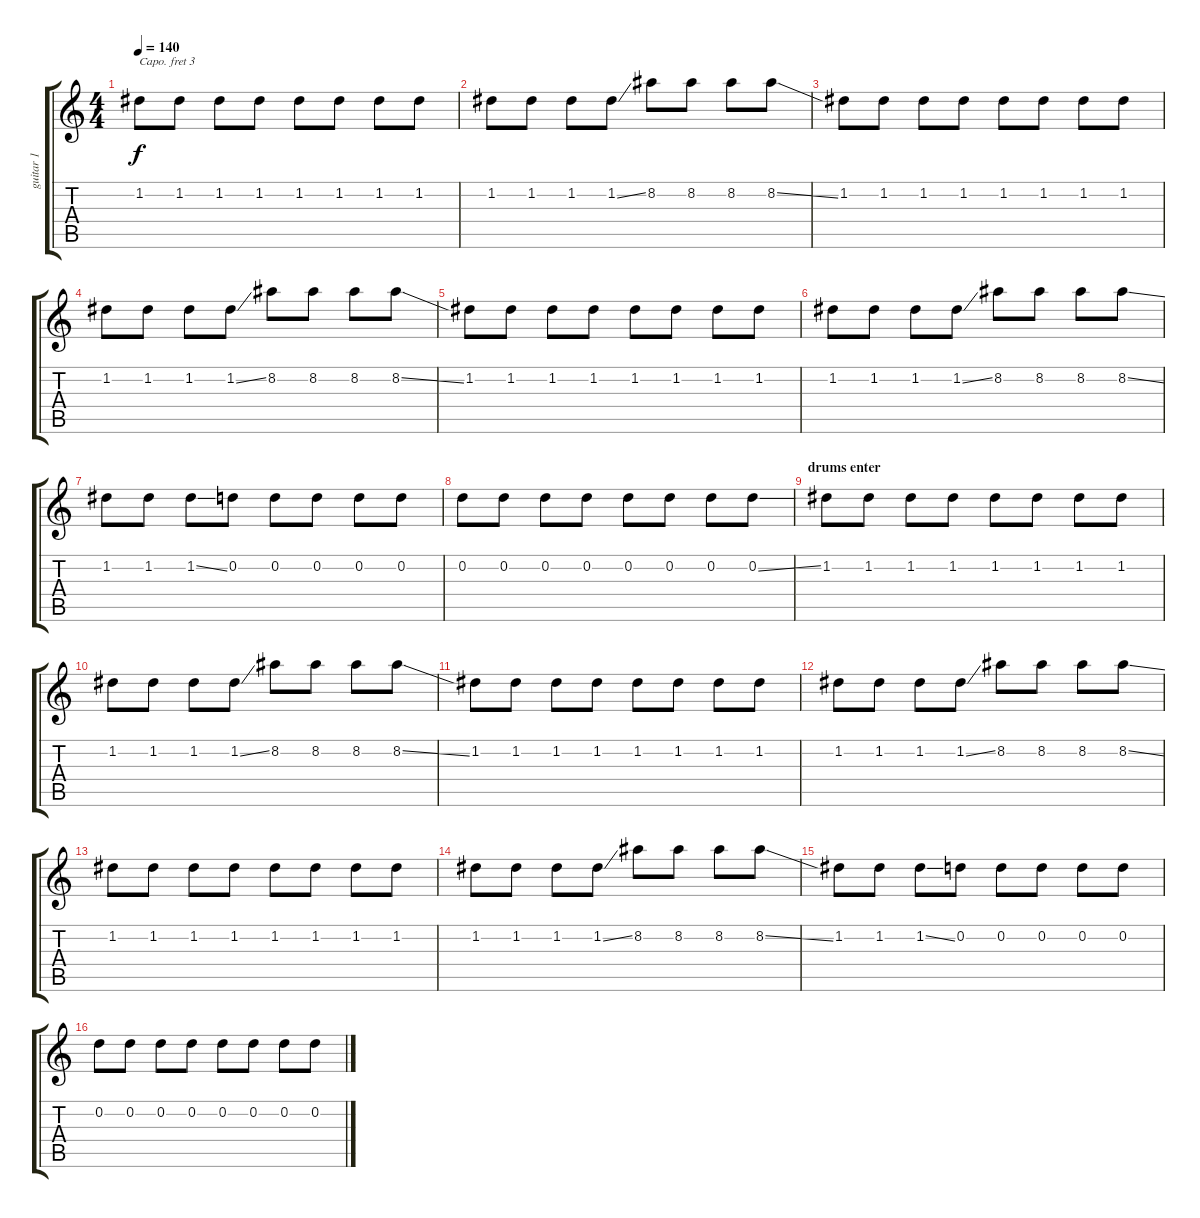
\track ("guitar 1" "guitar 1") {instrument acousticguitarnylon}
\staff {score tabs}
\capo 3
\tuning (E4 B3 G3 D3 A2 E2) {hide}
\ts (4 4)
\tempo 140
\clef g2
\ks c
1.2.8{dy f} 1.2.8 1.2.8 1.2.8 1.2.8 1.2.8 1.2.8 1.2.8 |
1.2.8 1.2.8 1.2.8 1.2{ss}.8 8.2.8 8.2.8 8.2.8 8.2{ss}.8 |
1.2.8 1.2.8 1.2.8 1.2.8 1.2.8 1.2.8 1.2.8 1.2.8 |
1.2.8 1.2.8 1.2.8 1.2{ss}.8 8.2.8 8.2.8 8.2.8 8.2{ss}.8 |
1.2.8 1.2.8 1.2.8 1.2.8 1.2.8 1.2.8 1.2.8 1.2.8 |
1.2.8 1.2.8 1.2.8 1.2{ss}.8 8.2.8 8.2.8 8.2.8 8.2{ss}.8 |
1.2.8 1.2.8 1.2{ss}.8 0.2.8 0.2.8 0.2.8 0.2.8 0.2.8 |
0.2.8 0.2.8 0.2.8 0.2.8 0.2.8 0.2.8 0.2.8 0.2{ss}.8 |
\section ("" "drums enter")
1.2.8 1.2.8 1.2.8 1.2.8 1.2.8 1.2.8 1.2.8 1.2.8 |
1.2.8 1.2.8 1.2.8 1.2{ss}.8 8.2.8 8.2.8 8.2.8 8.2{ss}.8 |
1.2.8 1.2.8 1.2.8 1.2.8 1.2.8 1.2.8 1.2.8 1.2.8 |
1.2.8 1.2.8 1.2.8 1.2{ss}.8 8.2.8 8.2.8 8.2.8 8.2{ss}.8 |
1.2.8 1.2.8 1.2.8 1.2.8 1.2.8 1.2.8 1.2.8 1.2.8 |
1.2.8 1.2.8 1.2.8 1.2{ss}.8 8.2.8 8.2.8 8.2.8 8.2{ss}.8 |
1.2.8 1.2.8 1.2{ss}.8 0.2.8 0.2.8 0.2.8 0.2.8 0.2.8 |
0.2.8 0.2.8 0.2.8 0.2.8 0.2.8 0.2.8 0.2.8 0.2{ss}.8
